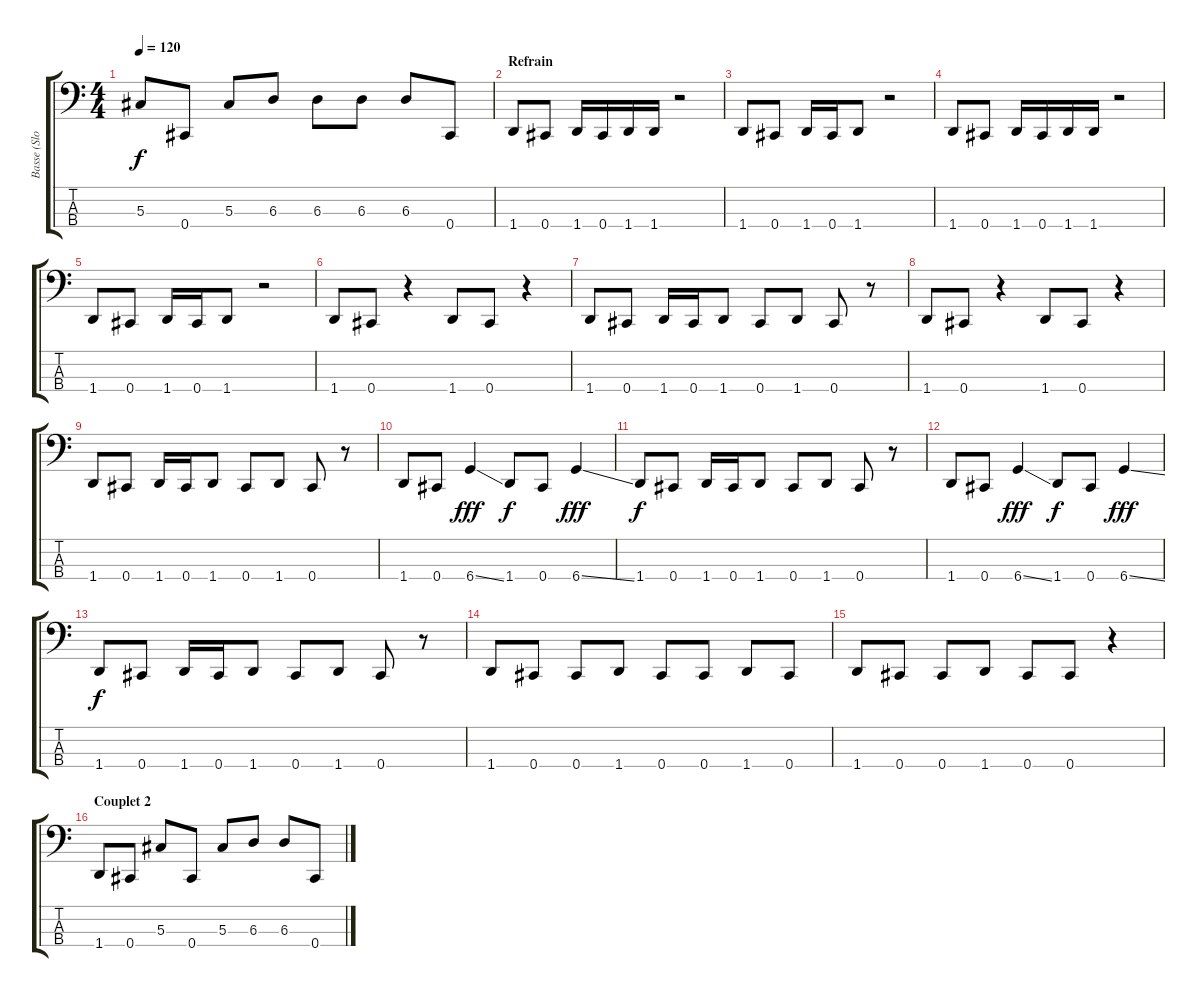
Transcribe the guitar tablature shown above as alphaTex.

\track ("Basse (Sloane \"Mosey\" Jentry)" "Basse (Slo") {instrument slapbass2}
\staff {score tabs}
\tuning (Gb2 Db2 Ab1 Db1) {hide}
\ts (4 4)
\tempo 120
\clef f4
\ks c
5.3.8{dy f} 0.4.8 5.3.8 6.3.8 6.3.8 6.3.8 6.3.8 0.4.8 |
\section ("" "Refrain")
1.4.8 0.4.8 1.4.16 0.4.16 1.4.16 1.4.16 r.2 |
1.4.8 0.4.8 1.4.16 0.4.16 1.4.8 r.2 |
1.4.8 0.4.8 1.4.16 0.4.16 1.4.16 1.4.16 r.2 |
1.4.8 0.4.8 1.4.16 0.4.16 1.4.8 r.2 |
1.4.8 0.4.8 r.4 1.4.8 0.4.8 r.4 |
1.4.8 0.4.8 1.4.16 0.4.16 1.4.8 0.4.8 1.4.8 0.4.8 r.8 |
1.4.8 0.4.8 r.4 1.4.8 0.4.8 r.4 |
1.4.8 0.4.8 1.4.16 0.4.16 1.4.8 0.4.8 1.4.8 0.4.8 r.8 |
1.4.8 0.4.8 6.4{ss}.4{dy fff} 1.4.8{dy f} 0.4.8 6.4{ss}.4{dy fff} |
1.4.8{dy f} 0.4.8 1.4.16 0.4.16 1.4.8 0.4.8 1.4.8 0.4.8 r.8 |
1.4.8 0.4.8 6.4{ss}.4{dy fff} 1.4.8{dy f} 0.4.8 6.4{ss}.4{dy fff} |
1.4.8{dy f} 0.4.8 1.4.16 0.4.16 1.4.8 0.4.8 1.4.8 0.4.8 r.8 |
1.4.8 0.4.8 0.4.8 1.4.8 0.4.8 0.4.8 1.4.8 0.4.8 |
1.4.8 0.4.8 0.4.8 1.4.8 0.4.8 0.4.8 r.4 |
\section ("" "Couplet 2")
1.4.8 0.4.8 5.3.8 0.4.8 5.3.8 6.3.8 6.3.8 0.4.8
